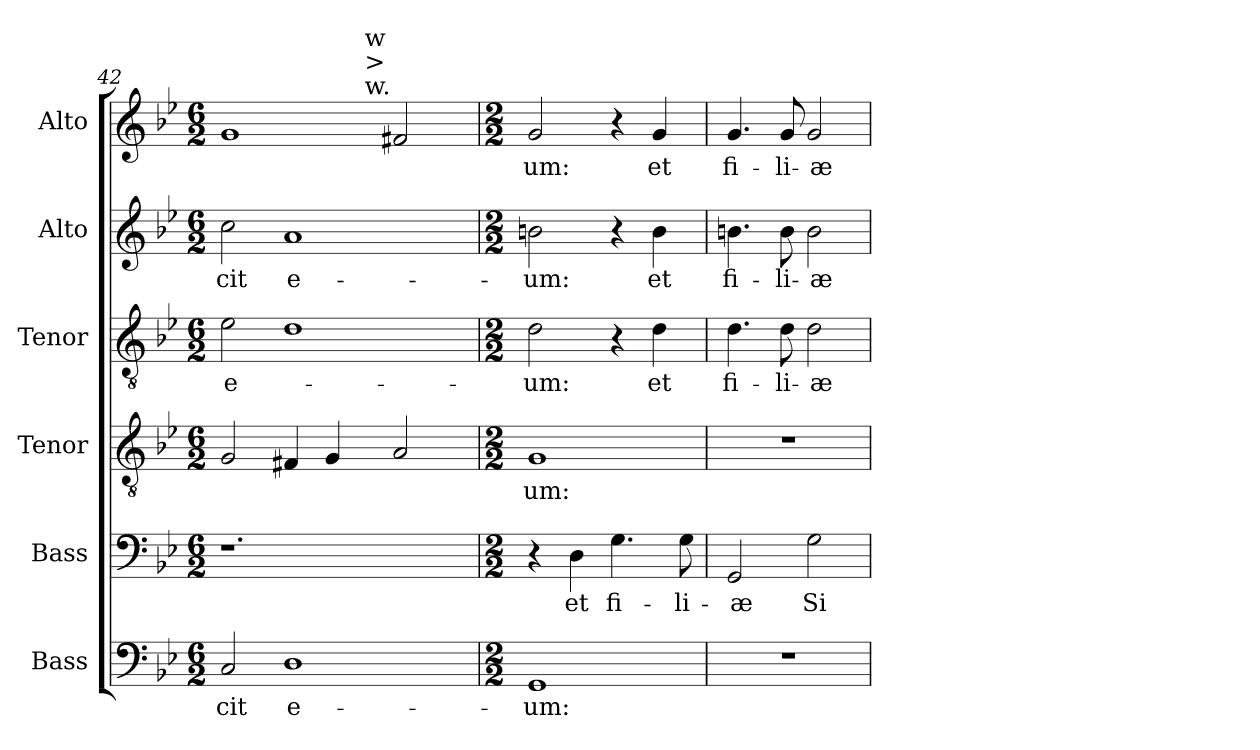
**kern	**text	**kern	**text	**kern	**text	**kern	**text	**kern	**text	**kern	**text
*part6	*part6	*part5	*part5	*part4	*part4	*part3	*part3	*part2	*part2	*part1	*part1
*staff6	*staff6	*staff5	*staff5	*staff4	*staff4	*staff3	*staff3	*staff2	*staff2	*staff1	*staff1
*I"Bass	*	*I"Bass	*	*I"Tenor	*	*I"Tenor	*	*I"Alto	*	*I"Alto	*
*I'B.	*	*I'B.	*	*I'T.	*	*I'T.	*	*I'A.	*	*I'A.	*
*clefF4	*	*clefF4	*	*clefGv2	*	*clefGv2	*	*clefG2	*	*clefG2	*
*	*	*	*	*ITrd7c12	*	*ITrd7c12	*	*	*	*	*
*k[b-e-]	*	*k[b-e-]	*	*k[b-e-]	*	*k[b-e-]	*	*k[b-e-]	*	*k[b-e-]	*
*B-:	*	*B-:	*	*B-:	*	*B-:	*	*B-:	*	*B-:	*
*M6/2	*	*M6/2	*	*M6/2	*	*M6/2	*	*M6/2	*	*M6/2	*
=42	=42	=42	=42	=42	=42	=42	=42	=42	=42	=42	=42
!	!LO:LY:b:color=#000000	!	!	!	!	!	!	!	!	!	!
!	!	!	!	!	!	!	!LO:LY:b:color=#000000	!	!	!	!
!	!	!	!	!	!	!	!	!	!LO:LY:b:color=#000000	!	!
*	*	*	*	*	*	*	*	*	*	*^	*
2Ci/	-cit	1.r	.	2GGi/	.	2E-i\	e-	2cci\	-cit	1gi	2ryy	.
!	!LO:LY:b:color=#000000	!	!	!	!	!	!	!	!	!	!	!
!	!	!	!	!	!	!	!	!	!LO:LY:b:color=#000000	!	!	!
1Di	e-	.	.	4FF#Xi/	.	1Di	.	1ai	e-	.	4ryy	.
.	.	.	.	4GGi/	.	.	.	.	.	.	16ryy	.
.	.	.	.	.	.	.	.	.	.	.	32ryy	.
.	.	.	.	.	.	.	.	.	.	.	64ryy	.
.	.	.	.	.	.	.	.	.	.	.	512ryy	.
!	!	!	!	!	!	!	!	!	!	!	!LO:TX:a:t=w.	!
!	!	!	!	!	!	!	!	!	!	!	!LO:TX:t=>	!
!	!	!	!	!	!	!	!	!	!	!	!LO:TX:t=w	!
.	.	.	.	.	.	.	.	.	.	.	2ryy	.
.	.	.	.	2AAi/	.	.	.	.	.	2f#Xi/	.	.
.	.	.	.	.	.	.	.	.	.	.	8ryy	.
.	.	.	.	.	.	.	.	.	.	.	128..ryy	.
*	*	*	*	*	*	*	*	*	*	*v	*v	*
!!LO:PB:g=z
=43	=43	=43	=43	=43	=43	=43	=43	=43	=43	=43	=43
*M2/2	*	*M2/2	*	*M2/2	*	*M2/2	*	*M2/2	*	*M2/2	*
*	*	*	*	*	*	*	*	*	*	*^	*
!	!LO:LY:b:color=#000000	!	!	!	!	!	!	!	!	!	!	!
*	*	*	*	*	*	*	*	*	*	*v	*v	*
*	*	*	*	*	*	*	*	*	*	*^	*
!	!	!	!	!	!LO:LY:b:color=#000000	!	!	!	!	!	!	!
*	*	*	*	*	*	*	*	*	*	*v	*v	*
*	*	*	*	*	*	*	*	*	*	*^	*
!	!	!	!	!	!	!	!LO:LY:b:color=#000000	!	!	!	!	!
*	*	*	*	*	*	*	*	*	*	*v	*v	*
*	*	*	*	*	*	*	*	*	*	*^	*
!	!	!	!	!	!	!	!	!	!LO:LY:b:color=#000000	!	!	!
*	*	*	*	*	*	*	*	*	*	*v	*v	*
*	*	*	*	*	*	*	*	*	*	*^	*
!	!	!	!	!	!	!	!	!	!	!	!	!LO:LY:b:color=#000000
*	*	*	*	*	*	*	*	*	*	*v	*v	*
1GGi	-um:	4r	.	1GGi	-um:	2Di\	-um:	2bni\	-um:	2gi/	-um:
!	!	!	!LO:LY:b:color=#000000	!	!	!	!	!	!	!	!
.	.	4Di\	et	.	.	.	.	.	.	.	.
!	!	!	!LO:LY:b:color=#000000	!	!	!	!	!	!	!	!
.	.	4.Gi\	fi-	.	.	4r	.	4r	.	4r	.
!	!	!	!	!	!	!	!LO:LY:b:color=#000000	!	!	!	!
!	!	!	!	!	!	!	!	!	!LO:LY:b:color=#000000	!	!
!	!	!	!	!	!	!	!	!	!	!	!LO:LY:b:color=#000000
.	.	.	.	.	.	4Di\	et	4bi\	et	4gi/	et
!	!	!	!LO:LY:b:color=#000000	!	!	!	!	!	!	!	!
.	.	8Gi\	-li-	.	.	.	.	.	.	.	.
=44	=44	=44	=44	=44	=44	=44	=44	=44	=44	=44	=44
!	!	!	!LO:LY:b:color=#000000	!	!	!	!	!	!	!	!
!	!	!	!	!	!	!	!LO:LY:b:color=#000000	!	!	!	!
!	!	!	!	!	!	!	!	!	!LO:LY:b:color=#000000	!	!
!	!	!	!	!	!	!	!	!	!	!	!LO:LY:b:color=#000000
1r	.	2GGi/	-æ	1r	.	4.Di\	fi-	4.bni\	fi-	4.gi/	fi-
!	!	!	!	!	!	!	!LO:LY:b:color=#000000	!	!	!	!
!	!	!	!	!	!	!	!	!	!LO:LY:b:color=#000000	!	!
!	!	!	!	!	!	!	!	!	!	!	!LO:LY:b:color=#000000
.	.	.	.	.	.	8Di\	-li-	8bi\	-li-	8gi/	-li-
!	!	!	!LO:LY:b:color=#000000	!	!	!	!	!	!	!	!
!	!	!	!	!	!	!	!LO:LY:b:color=#000000	!	!	!	!
!	!	!	!	!	!	!	!	!	!LO:LY:b:color=#000000	!	!
!	!	!	!	!	!	!	!	!	!	!	!LO:LY:b:color=#000000
.	.	2Gi\	Si-	.	.	2Di\	-æ	2bi\	-æ	2gi/	-æ
=	=	=	=	=	=	=	=	=	=	=	=
*-	*-	*-	*-	*-	*-	*-	*-	*-	*-	*-	*-
